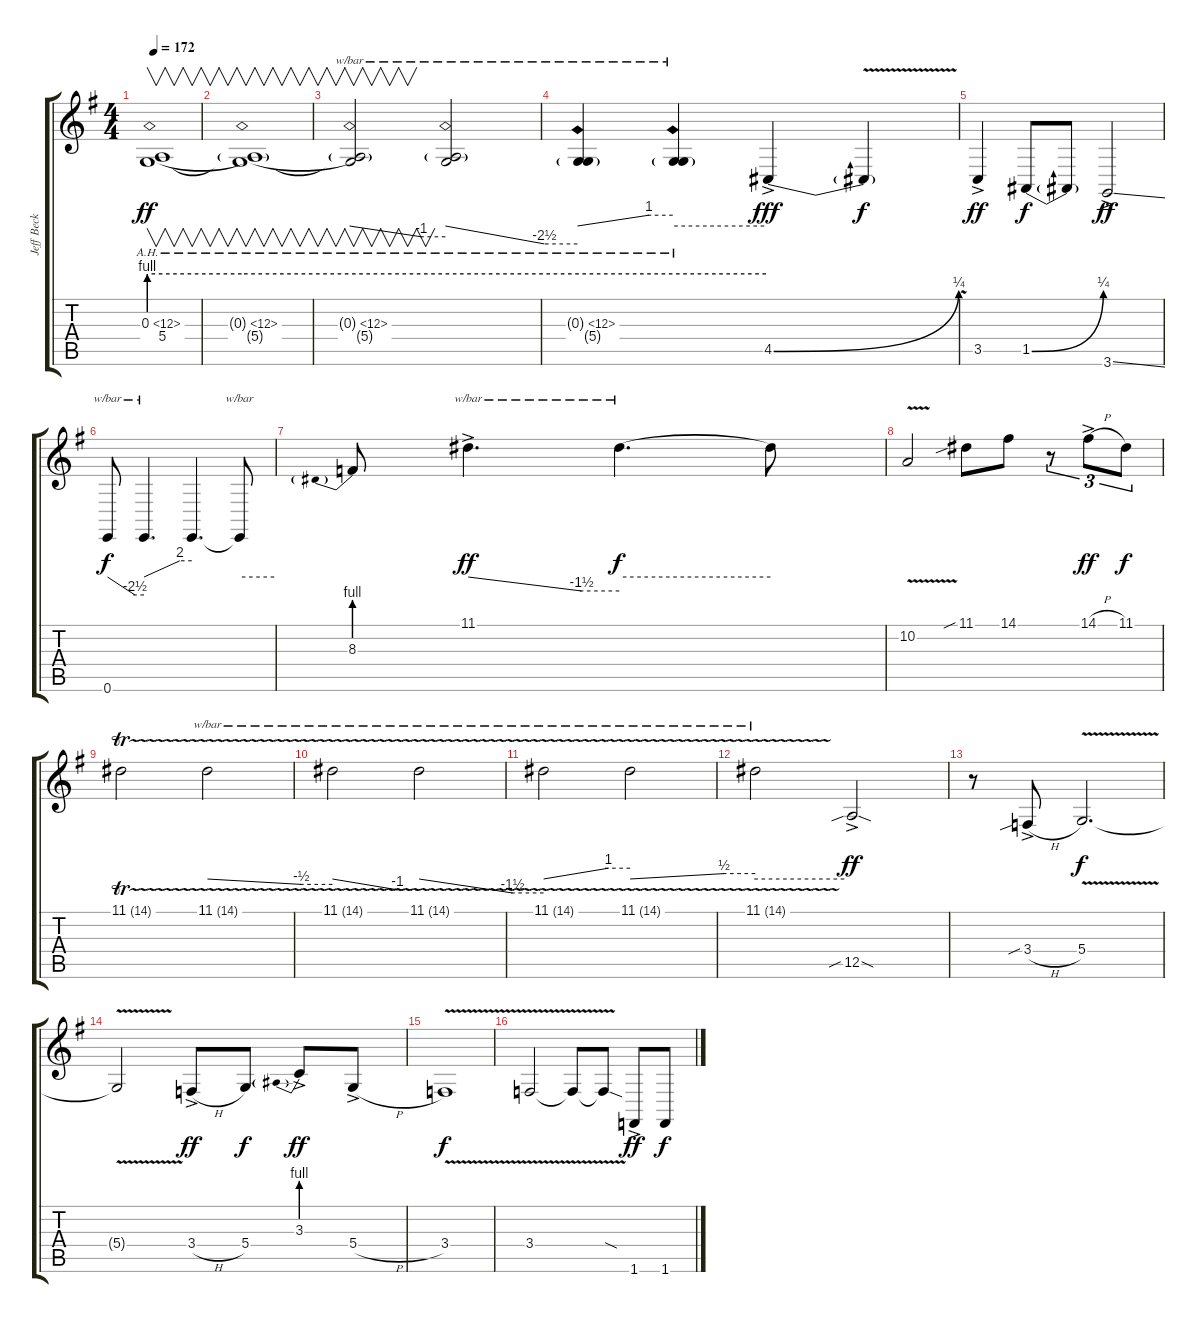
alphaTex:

\track ("Jeff Beck Overdub" "Jeff Beck ") {instrument cello}
\staff {score tabs}
\tuning (E4 B3 G3 D3 A2 E2) {hide}
\ts (4 4)
\tempo 172
\clef g2
\ks g
(0.3{be (hold 0 4 60 4) ah 12 t} 5.4{t}).1{v dy ff} |
(0.3{be (hold 0 4 60 4) ah 12 t} 5.4{t}).1{v} |
(0.3{ah 12 t} 5.4{t}).2{v tbe (custom default 0 0 45 -4 60 -4)} (0.3{ah 12 t} 5.4{t}).2{tbe (custom default 0 0 45 -10 60 -10)} |
(0.3{ah 12 t} 5.4{t}).4{tbe (custom default 0 0 45 4 60 4)} (0.3{ah 12 t} 5.4{t}).4{tbe (hold default 0 0 60 0)} 4.5{be (bend 0 0 60 1) ac}.4{dy fff} 4.5{v t}.4{dy f} |
3.5{ac}.4{dy ff} 1.5{be (bend 0 0 60 1)}.8{dy f} 1.5{t}.8 3.6{ss ac}.2{dy ff} |
0.6.8{tbe (custom default 0 0 45 -10 60 -10) dy f} 0.6{t}.4{d tbe (custom default 0 0 45 8 60 8)} 0.6{t}.4{d} 0.6{t}.8{tbe (hold default 0 0 60 0)} |
8.3{be (prebend 0 4 60 4)}.8 11.1{ac}.4{d tbe (custom default 0 0 45 -6 60 -6) dy ff} 11.1{t}.4{d tbe (hold default 0 0 60 0) dy f} 11.1{t}.8 |
10.2{v}.2 11.1{sib}.8 14.1.8 r.8{tu (3 2)} 14.1{h ac}.8{tu (3 2) dy ff} 11.1.8{tu (3 2) dy f} |
11.1{tr (14 32)}.2 11.1{tr (14 32)}.2{tbe (custom default 0 0 45 -2 60 -2)} |
11.1{tr (14 32)}.2{tbe (custom default 0 0 45 -4 60 -4)} 11.1{tr (14 32)}.2{tbe (custom default 0 0 45 -6 60 -6)} |
11.1{tr (14 32)}.2{tbe (custom default 0 0 45 4 60 4)} 11.1{tr (14 32)}.2{tbe (custom default 0 0 45 2 60 2)} |
11.1{tr (14 32)}.2{tbe (hold default 0 0 60 0)} 12.5{sib sod ac}.2{dy ff} |
r.8 3.4{sib h ac}.8 5.4{v}.2{d dy f} |
5.4{v t}.2 3.4{h ac}.8{dy ff} 5.4.8{dy f} 3.3{be (prebend 0 4 60 4) ac}.8{dy ff} 5.4{h ac}.8 |
3.4{v}.1{dy f} |
3.4{v}.2 3.4{v t}.8 3.4{sod t}.8 1.6{ac}.8{dy ff} 1.6{ss}.8{dy f}
